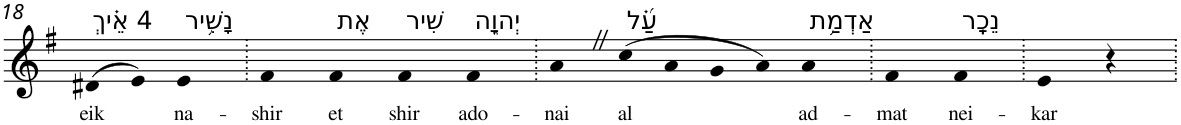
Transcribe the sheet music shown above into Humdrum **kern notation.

**kern	**text
*part1	*part1
*staff1	*staff1
*I"Piano	*
*I'Pno	*
!!LO:PB:g=z
*clefG2	*
*k[f#]	*
*G:	*
=18	=18
!LO:TX:a:t=4 אֵ֗יךְ	!
!	!LO:LY:b
(>8d#X	eik
8e)	.
!LO:TX:a:t=נָשִׁ֥יר	!
!	!LO:LY:b
4e	na-
=19.	=19.
!	!LO:LY:b
4f#	-shir
!LO:TX:a:t=אֶת	!
!	!LO:LY:b
4f#	et
!LO:TX:a:t=שִׁיר	!
!	!LO:LY:b
4f#	shir
!LO:TX:a:t=יְהוָ֑ה	!
!	!LO:LY:b
4f#	ado-
=20.	=20.
!	!LO:LY:b
4aZ	-nai
!LO:TX:a:t=עַ֝֗ל	!
!	!LO:LY:b
(>8cc	al
8a	.
8g	.
8a)	.
!LO:TX:a:t=אַדְמַ֥ת	!
!	!LO:LY:b
4a	ad-
=21.	=21.
!	!LO:LY:b
4f#	-mat
!LO:TX:a:t=נֵכָֽר	!
!	!LO:LY:b
4f#	nei-
=22.	=22.
!	!LO:LY:b
4e	-kar
4r	.
=.	=.
*-	*-
